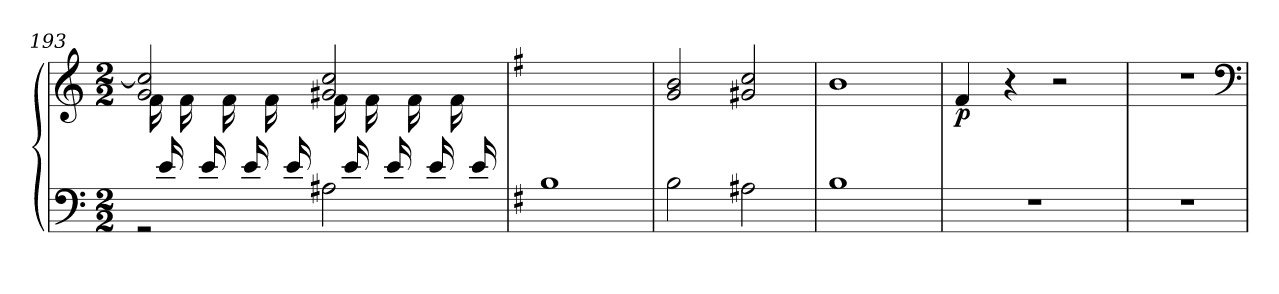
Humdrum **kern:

**kern	**kern	**dynam
*part1	*part1	*part1
*staff2	*staff1	*staff1/2
*clefF4	*clefG2	*
*k[]	*k[]	*
*M2/2	*M2/2	*
=193	=193	=193
*^	*^	*
16ryy	2rGG	2cc/] 2g/	16f\	.
16e/	.	.	16ryy	.
16ryy	.	.	16f\	.
16e/	.	.	16ryy	.
16ryy	.	.	16f\	.
16e/	.	.	16ryy	.
16ryy	.	.	16f\	.
16e/	.	.	16ryy	.
16ryy	2A#X\	2cc/ 2g#X/	16f\	.
16e/	.	.	16ryy	.
16ryy	.	.	16f\	.
16e/	.	.	16ryy	.
16ryy	.	.	16f\	.
16e/	.	.	16ryy	.
16ryy	.	.	16f\	.
16e/	.	.	16ryy	.
*v	*v	*	*	*
*	*v	*v	*
!!LO:LB:g=z
=194	=194	=194
*k[f#]	*k[f#]	*
1B	1ryy	.
=195	=195	=195
2B\	2b/ 2g/	.
2A#X\	2cc/ 2g#X/	.
!!LO:LB:g=z
=196	=196	=196
1B	1b	.
=197	=197	=197
!	!	!LO:DY:b
1rF	4f#/	p
.	4r	.
.	2r	.
=198	=198	=198
1rF	1rdd	.
*	*clefF4	*
=	=	=
*-	*-	*-
